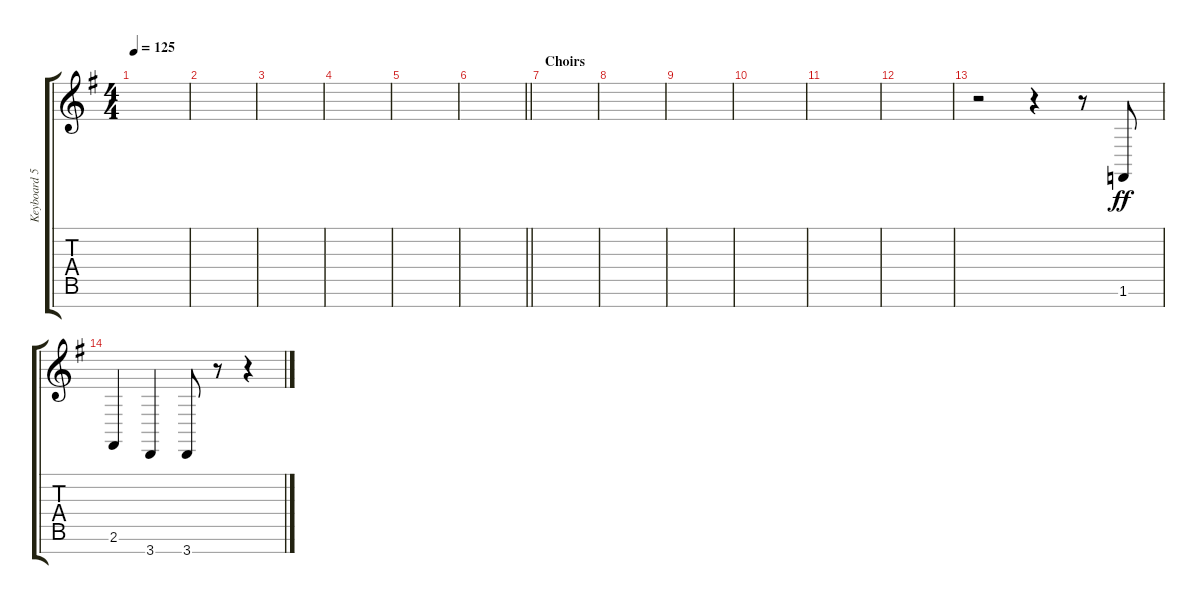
\track ("Keyboard 5 - Brat/Shagrath" "Keyboard 5") {instrument trombone}
\staff {score tabs}
\tuning (E4 B3 G3 D3 A2 E2 B1) {hide}
\ts (4 4)
\tempo 125
\clef g2
\ks g
|
|
|
|
|
\barLineRight lightlight
|
\section ("" "Choirs")
|
|
|
|
|
|
r.2{volume 16 instrument trombone} r.4 r.8 1.6.8{dy ff} |
2.6.4 3.7.4 3.7.8 r.8 r.4
